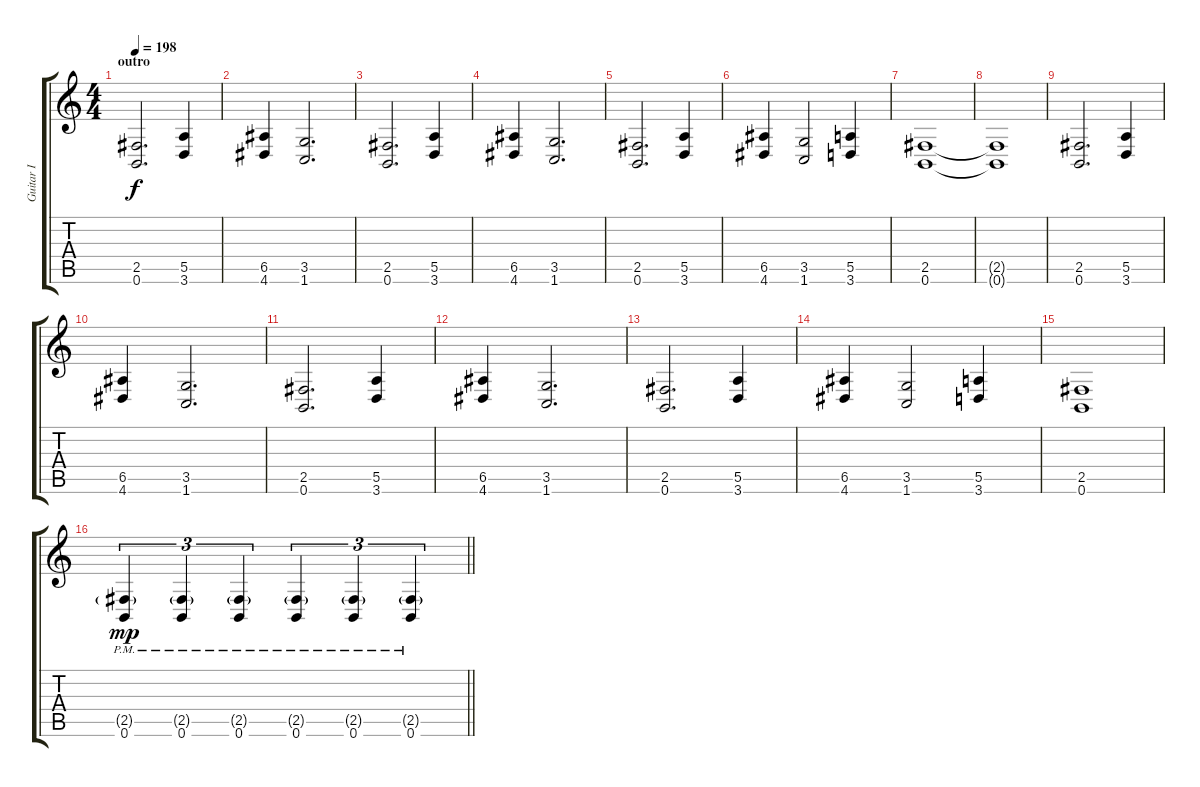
\track ("Guitar I" "Guitar I") {instrument distortionguitar}
\staff {score tabs}
\tuning (B3 Gb3 D3 A2 E2 B1) {hide}
\ts (4 4)
\section ("" "outro")
\tempo 198
\clef g2
\ks c
(2.5 0.6).2{d dy f} (5.5 3.6).4 |
(6.5 4.6).4 (3.5 1.6).2{d} |
(2.5 0.6).2{d} (5.5 3.6).4 |
(6.5 4.6).4 (3.5 1.6).2{d} |
(2.5 0.6).2{d} (5.5 3.6).4 |
(6.5 4.6).4 (3.5 1.6).2 (5.5 3.6).4 |
(2.5 0.6).1 |
(2.5{t} 0.6{t}).1 |
(2.5 0.6).2{d} (5.5 3.6).4 |
(6.5 4.6).4 (3.5 1.6).2{d} |
(2.5 0.6).2{d} (5.5 3.6).4 |
(6.5 4.6).4 (3.5 1.6).2{d} |
(2.5 0.6).2{d} (5.5 3.6).4 |
(6.5 4.6).4 (3.5 1.6).2 (5.5 3.6).4 |
(2.5 0.6).1 |
\barLineRight lightlight
(2.5{g pm} 0.6{pm}).4{tu (3 2) dy mp} (2.5{g pm} 0.6{pm}).4{tu (3 2)} (2.5{g pm} 0.6{pm}).4{tu (3 2)} (2.5{g pm} 0.6{pm}).4{tu (3 2)} (2.5{g pm} 0.6{pm}).4{tu (3 2)} (2.5{g pm} 0.6{pm}).4{tu (3 2)}
